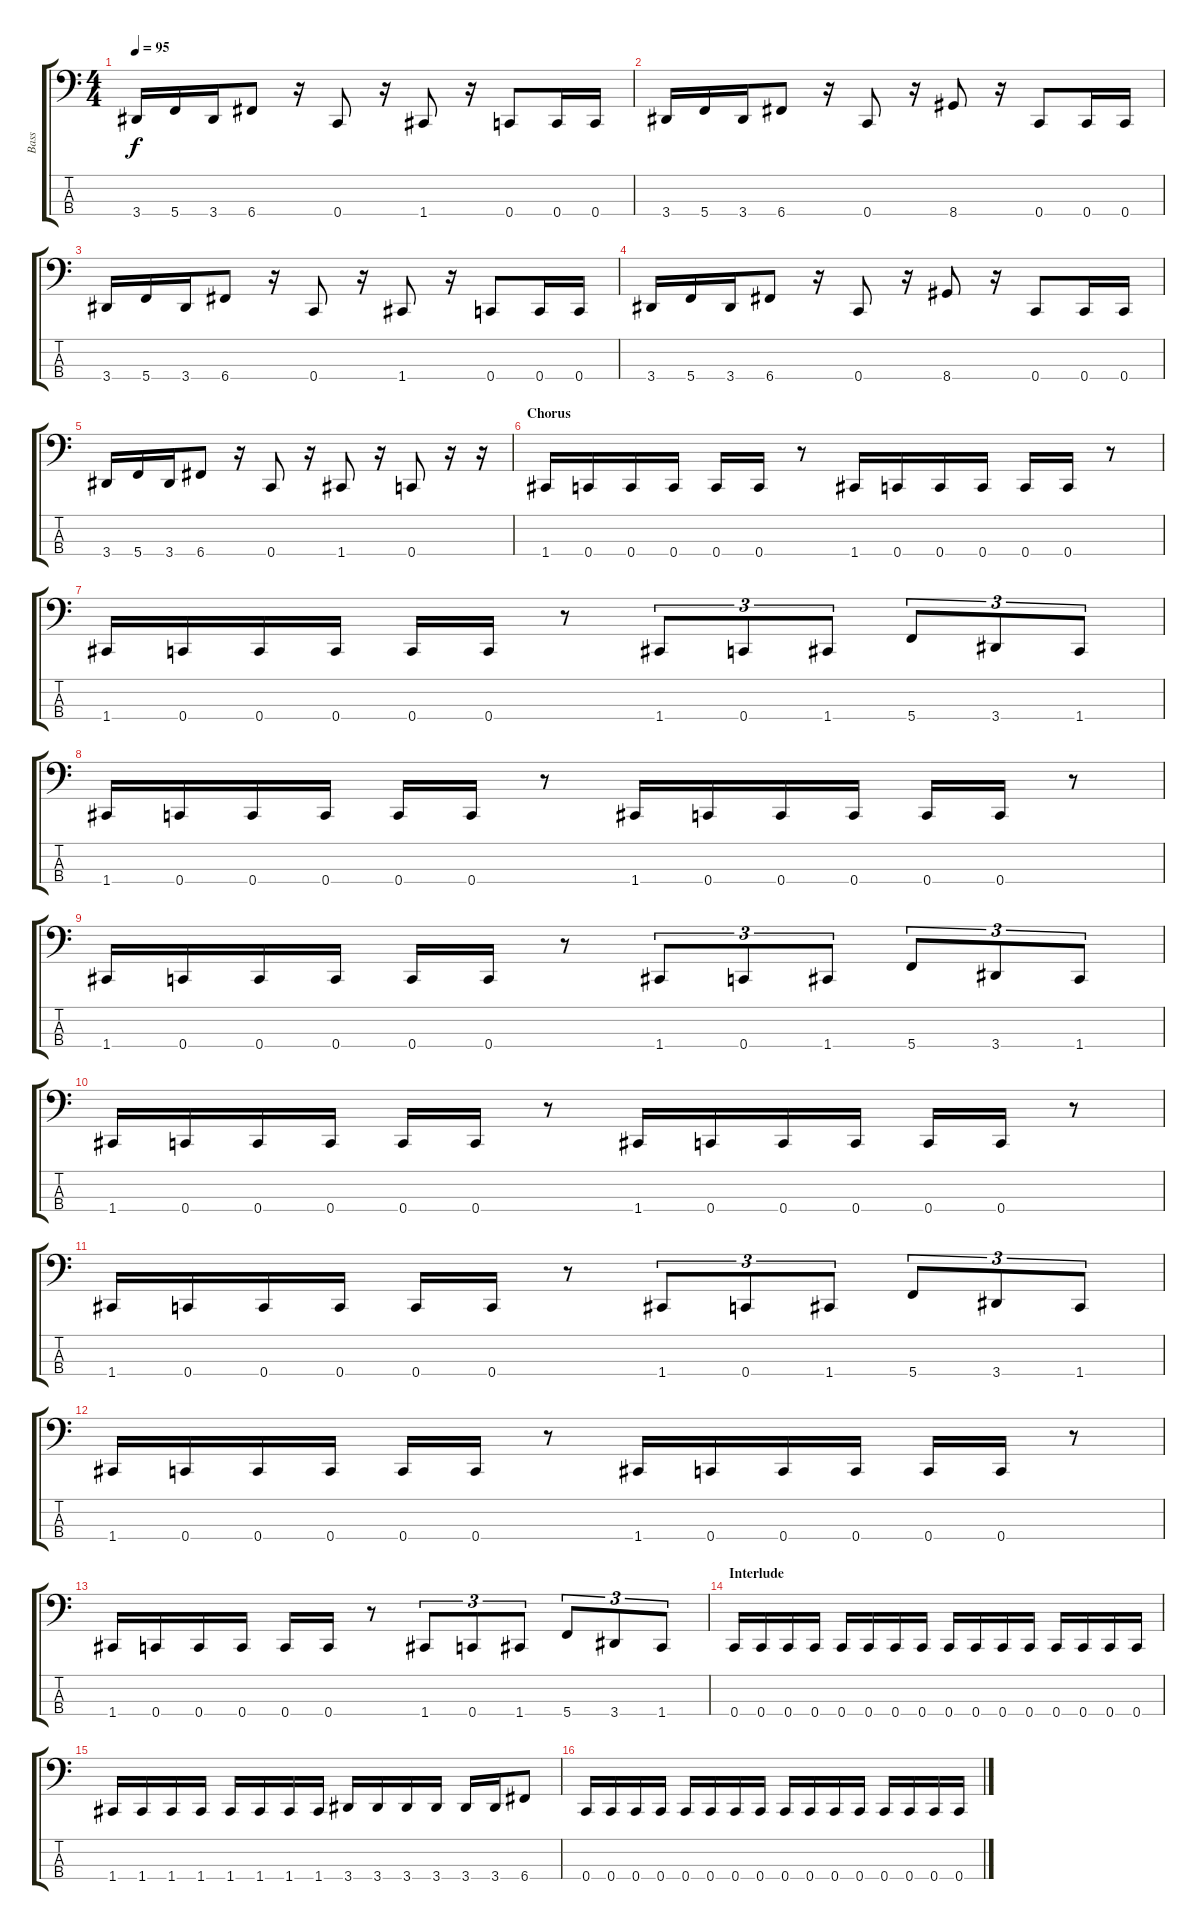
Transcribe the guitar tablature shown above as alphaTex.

\track ("Bass" "Bass") {instrument electricbasspick}
\staff {score tabs}
\tuning (F2 C2 G1 C1) {hide}
\ts (4 4)
\tempo 95
\clef f4
\ks c
3.4.16{dy f} 5.4.16 3.4.16 6.4.8 r.16 0.4.8 r.16 1.4.8 r.16 0.4.8 0.4.16 0.4.16 |
3.4.16 5.4.16 3.4.16 6.4.8 r.16 0.4.8 r.16 8.4.8 r.16 0.4.8 0.4.16 0.4.16 |
3.4.16 5.4.16 3.4.16 6.4.8 r.16 0.4.8 r.16 1.4.8 r.16 0.4.8 0.4.16 0.4.16 |
3.4.16 5.4.16 3.4.16 6.4.8 r.16 0.4.8 r.16 8.4.8 r.16 0.4.8 0.4.16 0.4.16 |
3.4.16 5.4.16 3.4.16 6.4.8 r.16 0.4.8 r.16 1.4.8 r.16 0.4.8 r.16 r.16 |
\section ("" "Chorus")
1.4.16 0.4.16 0.4.16 0.4.16 0.4.16 0.4.16 r.8 1.4.16 0.4.16 0.4.16 0.4.16 0.4.16 0.4.16 r.8 |
1.4.16 0.4.16 0.4.16 0.4.16 0.4.16 0.4.16 r.8 1.4.8{tu (3 2)} 0.4.8{tu (3 2)} 1.4.8{tu (3 2)} 5.4.8{tu (3 2)} 3.4.8{tu (3 2)} 1.4.8{tu (3 2)} |
1.4.16 0.4.16 0.4.16 0.4.16 0.4.16 0.4.16 r.8 1.4.16 0.4.16 0.4.16 0.4.16 0.4.16 0.4.16 r.8 |
1.4.16 0.4.16 0.4.16 0.4.16 0.4.16 0.4.16 r.8 1.4.8{tu (3 2)} 0.4.8{tu (3 2)} 1.4.8{tu (3 2)} 5.4.8{tu (3 2)} 3.4.8{tu (3 2)} 1.4.8{tu (3 2)} |
1.4.16 0.4.16 0.4.16 0.4.16 0.4.16 0.4.16 r.8 1.4.16 0.4.16 0.4.16 0.4.16 0.4.16 0.4.16 r.8 |
1.4.16 0.4.16 0.4.16 0.4.16 0.4.16 0.4.16 r.8 1.4.8{tu (3 2)} 0.4.8{tu (3 2)} 1.4.8{tu (3 2)} 5.4.8{tu (3 2)} 3.4.8{tu (3 2)} 1.4.8{tu (3 2)} |
1.4.16 0.4.16 0.4.16 0.4.16 0.4.16 0.4.16 r.8 1.4.16 0.4.16 0.4.16 0.4.16 0.4.16 0.4.16 r.8 |
1.4.16 0.4.16 0.4.16 0.4.16 0.4.16 0.4.16 r.8 1.4.8{tu (3 2)} 0.4.8{tu (3 2)} 1.4.8{tu (3 2)} 5.4.8{tu (3 2)} 3.4.8{tu (3 2)} 1.4.8{tu (3 2)} |
\section ("" "Interlude")
0.4.16 0.4.16 0.4.16 0.4.16 0.4.16 0.4.16 0.4.16 0.4.16 0.4.16 0.4.16 0.4.16 0.4.16 0.4.16 0.4.16 0.4.16 0.4.16 |
1.4.16 1.4.16 1.4.16 1.4.16 1.4.16 1.4.16 1.4.16 1.4.16 3.4.16 3.4.16 3.4.16 3.4.16 3.4.16 3.4.16 6.4.8 |
0.4.16 0.4.16 0.4.16 0.4.16 0.4.16 0.4.16 0.4.16 0.4.16 0.4.16 0.4.16 0.4.16 0.4.16 0.4.16 0.4.16 0.4.16 0.4.16
